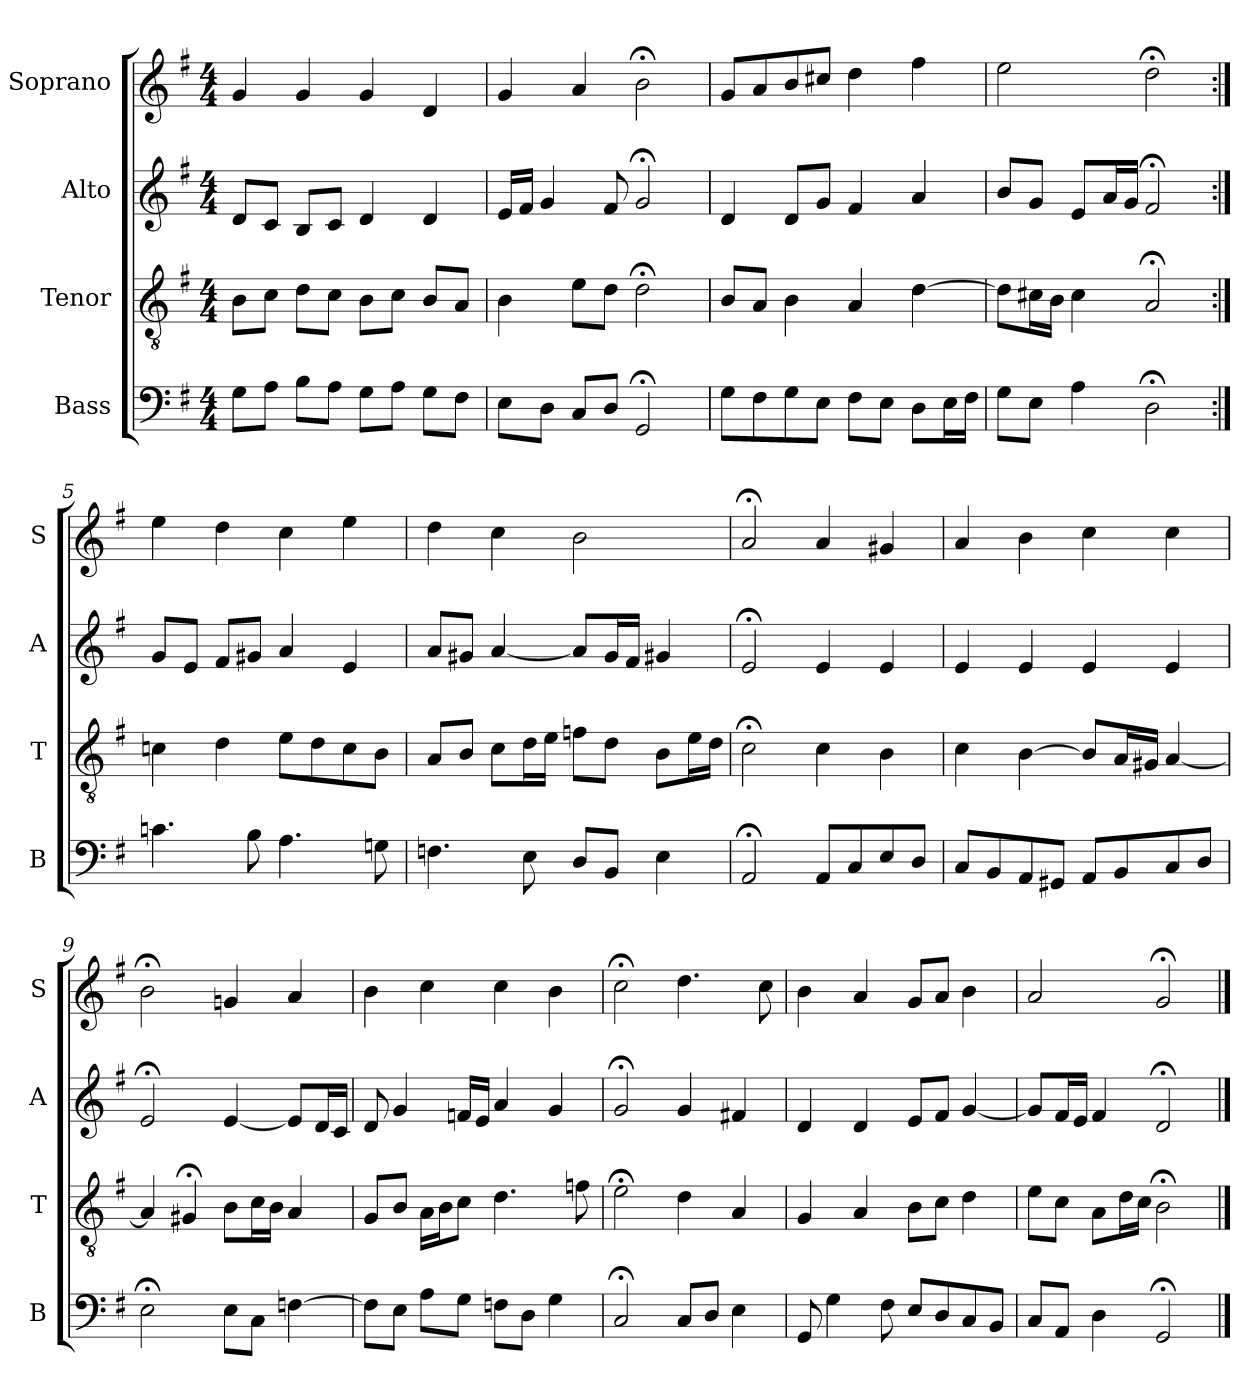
**kern	**kern	**kern	**kern
*part4	*part3	*part2	*part1
*staff4	*staff3	*staff2	*staff1
*I"Bass	*I"Tenor	*I"Alto	*I"Soprano
*I'B	*I'T	*I'A	*I'S
*clefF4	*clefGv2	*clefG2	*clefG2
*k[f#]	*k[f#]	*k[f#]	*k[f#]
*G:	*G:	*G:	*G:
*M4/4	*M4/4	*M4/4	*M4/4
*MM100	*MM100	*MM100	*MM100
=1	=1	=1	=1
8GL	8BL	8dL	4g
8AJ	8cJ	8cJ	.
8BL	8dL	8BL	4g
8AJ	8cJ	8cJ	.
8GL	8BL	4d	4g
8AJ	8cJ	.	.
8GL	8BL	4d	4d
8F#J	8AJ	.	.
=2	=2	=2	=2
8EL	4B	16eLL	4g
.	.	16f#JJ	.
8DJ	.	4g	.
8CL	8eL	.	4a
8DJ	8dJ	8f#	.
2GG;<	2d;<	2g;<	2b;<
=3	=3	=3	=3
8GL	8BL	4d	8gL
8F#	8AJ	.	8a
8G	4B	8dL	8b
8EJ	.	8gJ	8cc#XJ
8F#L	4A	4f#	4dd
8EJ	.	.	.
8DL	[4d	4a	4ff#
16EL	.	.	.
16F#JJ	.	.	.
=4	=4	=4	=4
8GL	8dL]	8bL	2ee
8EJ	16c#XL	8gJ	.
.	16BJJ	.	.
4A	4c#	8eL	.
.	.	16aL	.
.	.	16gJJ	.
2D;<	2A;<	2f#;<	2dd;<
=5:|!	=5:|!	=5:|!	=5:|!
4.cn	4cn	8gL	4ee
.	.	8eJ	.
.	4d	8f#L	4dd
8B	.	8g#XJ	.
4.A	8eL	4a	4cc
.	8d	.	.
.	8c	4e	4ee
8Gn	8BJ	.	.
=6	=6	=6	=6
4.Fn	8AL	8aL	4dd
.	8BJ	8g#XJ	.
.	8cL	[4a	4cc
8E	16dL	.	.
.	16eJJ	.	.
8DL	8fnL	8aL]	2b
8BBJ	8dJ	16g#L	.
.	.	16f#JJ	.
4E	8BL	4g#X	.
.	16eL	.	.
.	16dJJ	.	.
=7	=7	=7	=7
2AA;<	2c;<	2e;<	2a;<
8AAL	4c	4e	4a
8C	.	.	.
8E	4B	4e	4g#X
8DJ	.	.	.
=8	=8	=8	=8
8CL	4c	4e	4a
8BB	.	.	.
8AA	[4B	4e	4b
8GG#XJ	.	.	.
8AAL	8BL]	4e	4cc
8BB	16AL	.	.
.	16G#XJJ	.	.
8C	[4A	4e	4cc
8DJ	.	.	.
=9	=9	=9	=9
2E;<	4A]	2e;<	2b;<
.	4G#X;<	.	.
8EL	8BL	[4e	4gn
8CJ	16cL	.	.
.	16BJJ	.	.
[4Fn	4A	8eL]	4a
.	.	16dL	.
.	.	16cJJ	.
=10	=10	=10	=10
8FL]	8GL	8d	4b
8EJ	8BJ	4g	.
8AL	16ALL	.	4cc
.	16BJ	.	.
8GJ	8cJ	16fnLL	.
.	.	16eJJ	.
8FnL	4.d	4a	4cc
8DJ	.	.	.
4G	.	4g	4b
.	8fn	.	.
=11	=11	=11	=11
2C;<	2e;<	2g;<	2cc;<
8CL	4d	4g	4.dd
8DJ	.	.	.
4E	4A	4f#X	.
.	.	.	8cc
=12	=12	=12	=12
8GG	4G	4d	4b
4G	.	.	.
.	4A	4d	4a
8F#	.	.	.
8EL	8BL	8eL	8gL
8D	8cJ	8f#J	8aJ
8C	4d	[4g	4b
8BBJ	.	.	.
=13	=13	=13	=13
8CL	8eL	8gL]	2a
8AAJ	8cJ	16f#L	.
.	.	16eJJ	.
4D	8AL	4f#	.
.	16dL	.	.
.	16cJJ	.	.
2GG;<	2B;<	2d;<	2g;<
==	==	==	==
*-	*-	*-	*-
